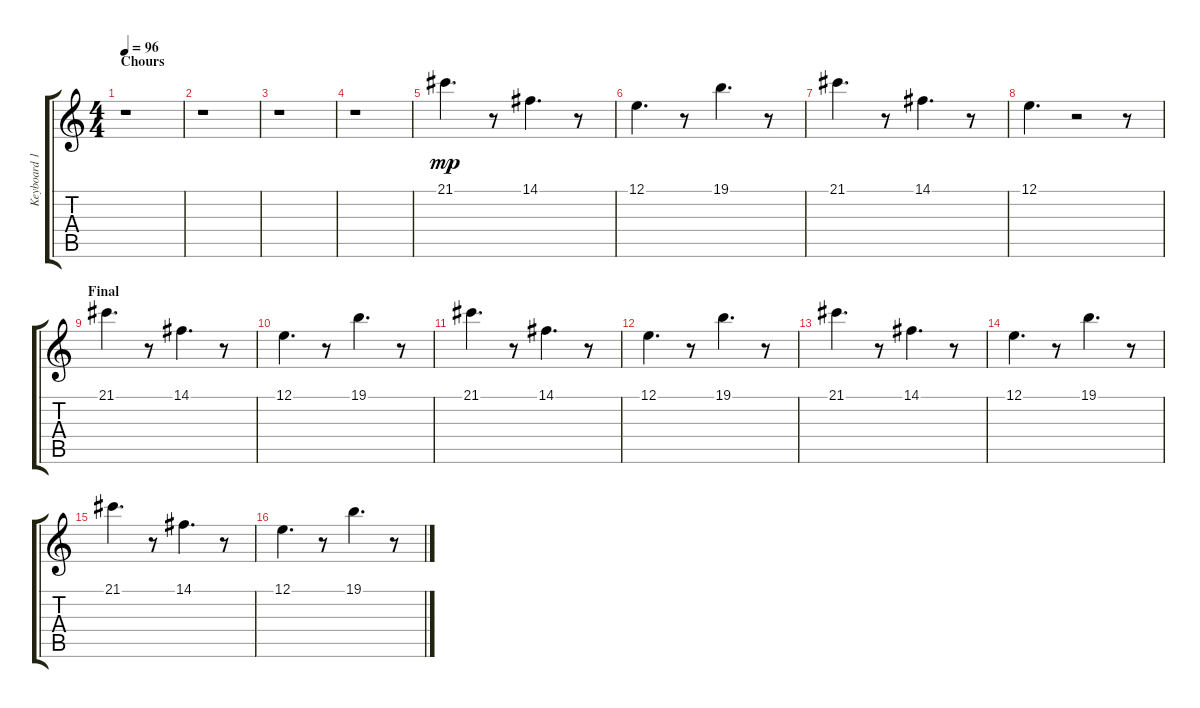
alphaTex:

\track ("Keyboard 1" "Keyboard 1") {instrument acousticgrandpiano}
\staff {score tabs}
\tuning (E4 B3 G3 D3 A2 E2) {hide}
\ts (4 4)
\section ("" "Chours")
\tempo 96
\clef g2
\ks c
r.1{dy mp} |
r.1 |
r.1 |
r.1 |
21.1.4{d} r.8 14.1.4{d} r.8 |
12.1.4{d} r.8 19.1.4{d} r.8 |
21.1.4{d} r.8 14.1.4{d} r.8 |
12.1.4{d} r.2 r.8 |
\section ("" "Final")
21.1.4{d} r.8 14.1.4{d} r.8 |
12.1.4{d} r.8 19.1.4{d} r.8 |
21.1.4{d} r.8 14.1.4{d} r.8 |
12.1.4{d} r.8 19.1.4{d} r.8 |
21.1.4{d} r.8 14.1.4{d} r.8 |
12.1.4{d} r.8 19.1.4{d} r.8 |
21.1.4{d} r.8 14.1.4{d} r.8 |
12.1.4{d} r.8 19.1.4{d} r.8
